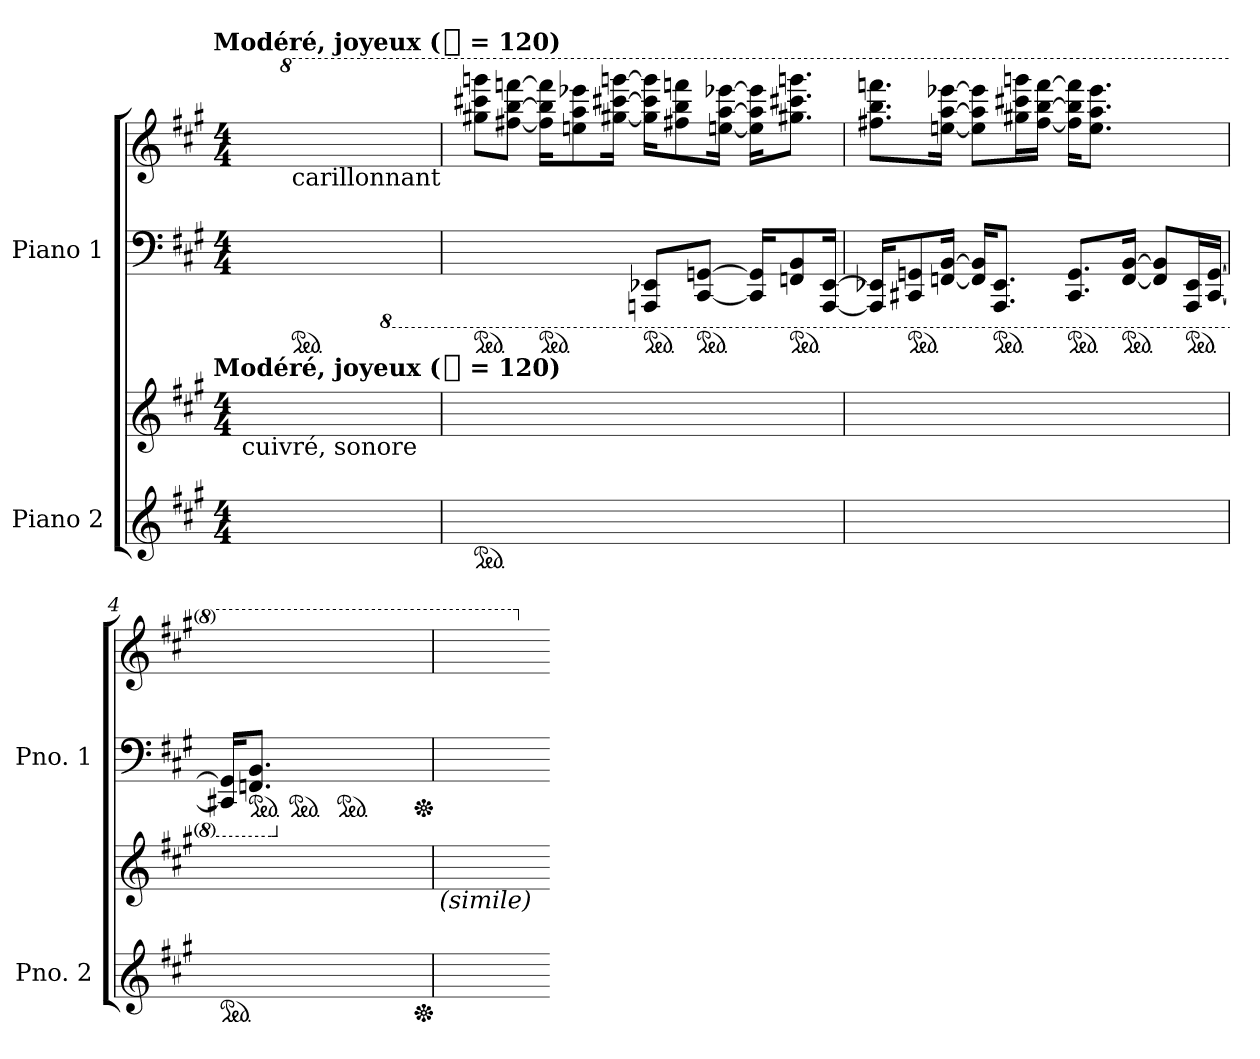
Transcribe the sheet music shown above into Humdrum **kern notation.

**kern	**kern	**kern	**kern
*part4	*part3	*part2	*part1
*staff4	*staff3	*staff2	*staff1
*I"Piano 2	*	*I"Piano 1	*
*I'Pno. 2	*	*I'Pno. 1	*
*clefG2	*clefG2	*clefF4	*clefG2
*k[f#c#g#]	*k[f#c#g#]	*k[f#c#g#]	*k[f#c#g#]
*A:	*A:	*A:	*A:
!!LO:TX:omd:t=Modéré, joyeux ([8th] = 120)
*M4/4	*M4/4	*M4/4	*M4/4
*MM60	*MM60	*MM60	*MM60
=1	=1	=1	=1
!	!LO:TX:b:t=cuivré, sonore	!	!
*	*	*^	*
!	!LO:TX:t=Modéré, joyeux ([8th] = 120)	!	!	!
4ryy	1ryy	2ryy	4ryy	4ryy
*	*	*	*	*8va
!	!	!	!	!LO:TX:b:t=carillonnant
*	*	*ped	*	*
4ryy	.	.	2.ryy	4ryy
4ryy	.	4ryy	.	4ryy
*	*	*8ba	*	*
4ryy	.	4ryy	.	4ryy
*	*	*v	*v	*
=2	=2	=2	=2
*ped	*	*	*
*	*	*ped	*
1ryy	1ryy	4ryy	8ggg#X 8cccc#X 8ggggnL
.	.	.	[8fff#X [8bbb [8ffffnJ
*	*	*ped	*
.	.	4ryy	16fff#] 16bbbn] 16ffff]KL
.	.	.	8eeen 8aaa 8eeee-X
.	.	.	[16ggg#X [16cccc#X [16ggggnJk
*	*	*ped	*
.	.	8AAAAn 8EEE-XL	16ggg#] 16cccc#] 16gggg]KL
.	.	.	8fff#X 8bbb 8ffffn
*	*	*ped	*
.	.	[8CCC# [8GGGnJ	.
.	.	.	[16eeen [16aaa [16eeee-XJk
.	.	16CCC#] 16GGG]KL	16eeen] 16aaan] 16eeee-]KL
*	*	*ped	*
.	.	8FFFn 8BBB	8.ggg#X 8.cccc#X 8.ggggnJ
.	.	[16AAAA [16EEE-Jk	.
=3	=3	=3	=3
4ryy	1ryy	16AAAA] 16EEE-X]KL	8.fff#X 8.bbb 8.ffffnL
*	*	*ped	*
.	.	8CCC#X 8GGGn	.
.	.	[16FFFn [16BBBJk	[16eeen [16aaa [16eeee-XJk
4ryy	.	16FFF] 16BBB]KL	8eeen] 8aaan] 8eeee-]L
*	*	*ped	*
.	.	8.AAAA 8.EEE-J	.
.	.	.	16ggg#X 16cccc#X 16ggggnL
.	.	.	[16fff# [16bbb [16ffffJJ
*	*	*ped	*
4ryy	.	8.CCC# 8.GGGL	16fff#] 16bbbn] 16ffff]KL
.	.	.	8.eee 8.aaa 8.eeee-J
*	*	*ped	*
.	.	[16FFF [16BBBJk	.
4ryy	.	8FFF] 8BBB]L	4ryy
*	*	*ped	*
.	.	16AAAA 16EEE-L	.
.	.	[16CCC# [16GGGJJ	.
=4	=4	=4	=4
*ped	*	*	*
1ryy	1ryy	16CCC#X] 16GGGn]KL	2ryy
*	*	*ped	*
.	.	8.FFFn 8.BBBJ	.
*	*	*X8ba	*
*	*	*ped	*
.	.	4ryy	.
*	*	*ped	*
.	.	2ryy	4ryy
.	.	.	4ryy
*Xped	*	*	*
*	*	*Xped	*
=5	=5	=5	=5
!	!LO:TX:b:i:t=(simile)	!	!
4ryy	2ryy	4ryy	4ryy
4ryy	.	4ryy	8ryy
.	.	.	8ryy
*	*	*	*X8va
=-	=-	=-	=-
*-	*-	*-	*-
